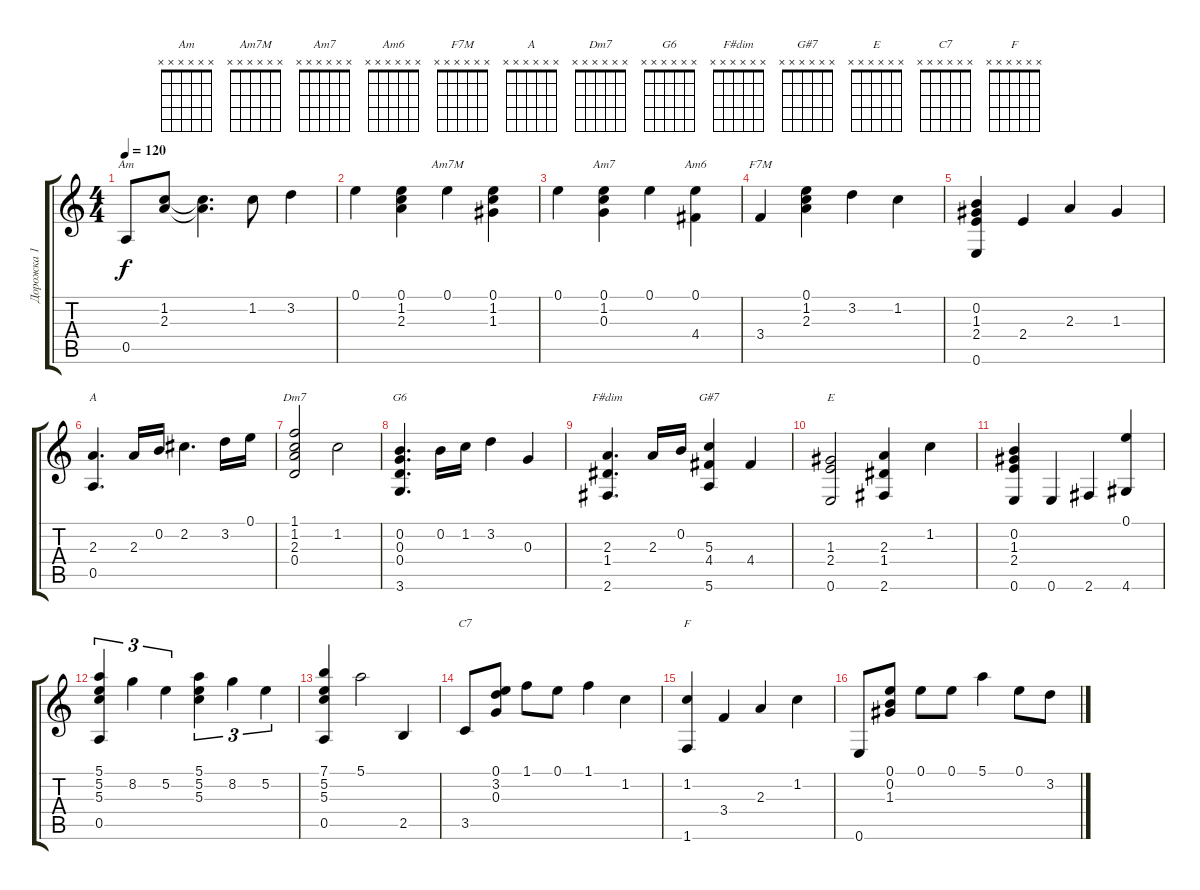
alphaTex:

\track ("Дорожка 1" "Дорожка 1") {instrument acousticguitarsteel}
\staff {score tabs}
\tuning (E4 B3 G3 D3 A2 E2) {hide}
\chord ("Am" x x x x x x)
\chord ("Am7M" x x x x x x)
\chord ("Am7" x x x x x x)
\chord ("Am6" x x x x x x)
\chord ("F7M" x x x x x x)
\chord ("A" x x x x x x)
\chord ("Dm7" x x x x x x)
\chord ("G6" x x x x x x)
\chord ("F#dim" x x x x x x)
\chord ("G#7" x x x x x x)
\chord ("E" x x x x x x)
\chord ("C7" x x x x x x)
\chord ("F" x x x x x x)
\ts (4 4)
\tempo 120
\clef g2
\ks c
0.5.8{ch "Am" dy f} (1.2 2.3).8 (1.2{t} 2.3{t}).4{d} 1.2.8 3.2.4 |
0.1.4 (0.1 1.2 2.3).4 0.1.4{ch "Am7M"} (0.1 1.2 1.3).4 |
0.1.4 (0.1 1.2 0.3).4{ch "Am7"} 0.1.4 (0.1 4.4).4{ch "Am6"} |
3.4.4{ch "F7M"} (0.1 1.2 2.3).4 3.2.4 1.2.4 |
(0.2 1.3 2.4 0.6).4 2.4.4 2.3.4 1.3.4 |
(2.3 0.5).4{d ch "A"} 2.3.16 0.2.16 2.2.4{d} 3.2.16 0.1.16 |
(1.1 1.2 2.3 0.4).2{ch "Dm7"} 1.2.2 |
(0.2 0.3 0.4 3.6).4{d ch "G6"} 0.2.16 1.2.16 3.2.4 0.3.4 |
(2.3 1.4 2.6).4{d ch "F#dim"} 2.3.16 0.2.16 (5.3 4.4 5.6).4{ch "G#7"} 4.4.4 |
(1.3 2.4 0.6).2{ch "E"} (2.3 1.4 2.6).4 1.2.4 |
(0.2 1.3 2.4 0.6).4 0.6.4 2.6.4 (0.1 4.6).4 |
(5.1 5.2 5.3 0.5).4{tu (3 2)} 8.2.4{tu (3 2)} 5.2.4{tu (3 2)} (5.1 5.2 5.3).4{tu (3 2)} 8.2.4{tu (3 2)} 5.2.4{tu (3 2)} |
(7.1 5.2 5.3 0.5).4 5.1.2 2.5.4 |
3.5.8{ch "C7"} (0.1 3.2 0.3).8 1.1.8 0.1.8 1.1.4 1.2.4 |
(1.2 1.6).4{ch "F"} 3.4.4 2.3.4 1.2.4 |
0.6.8 (0.1 0.2 1.3).8 0.1.8 0.1.8 5.1.4 0.1.8 3.2.8
